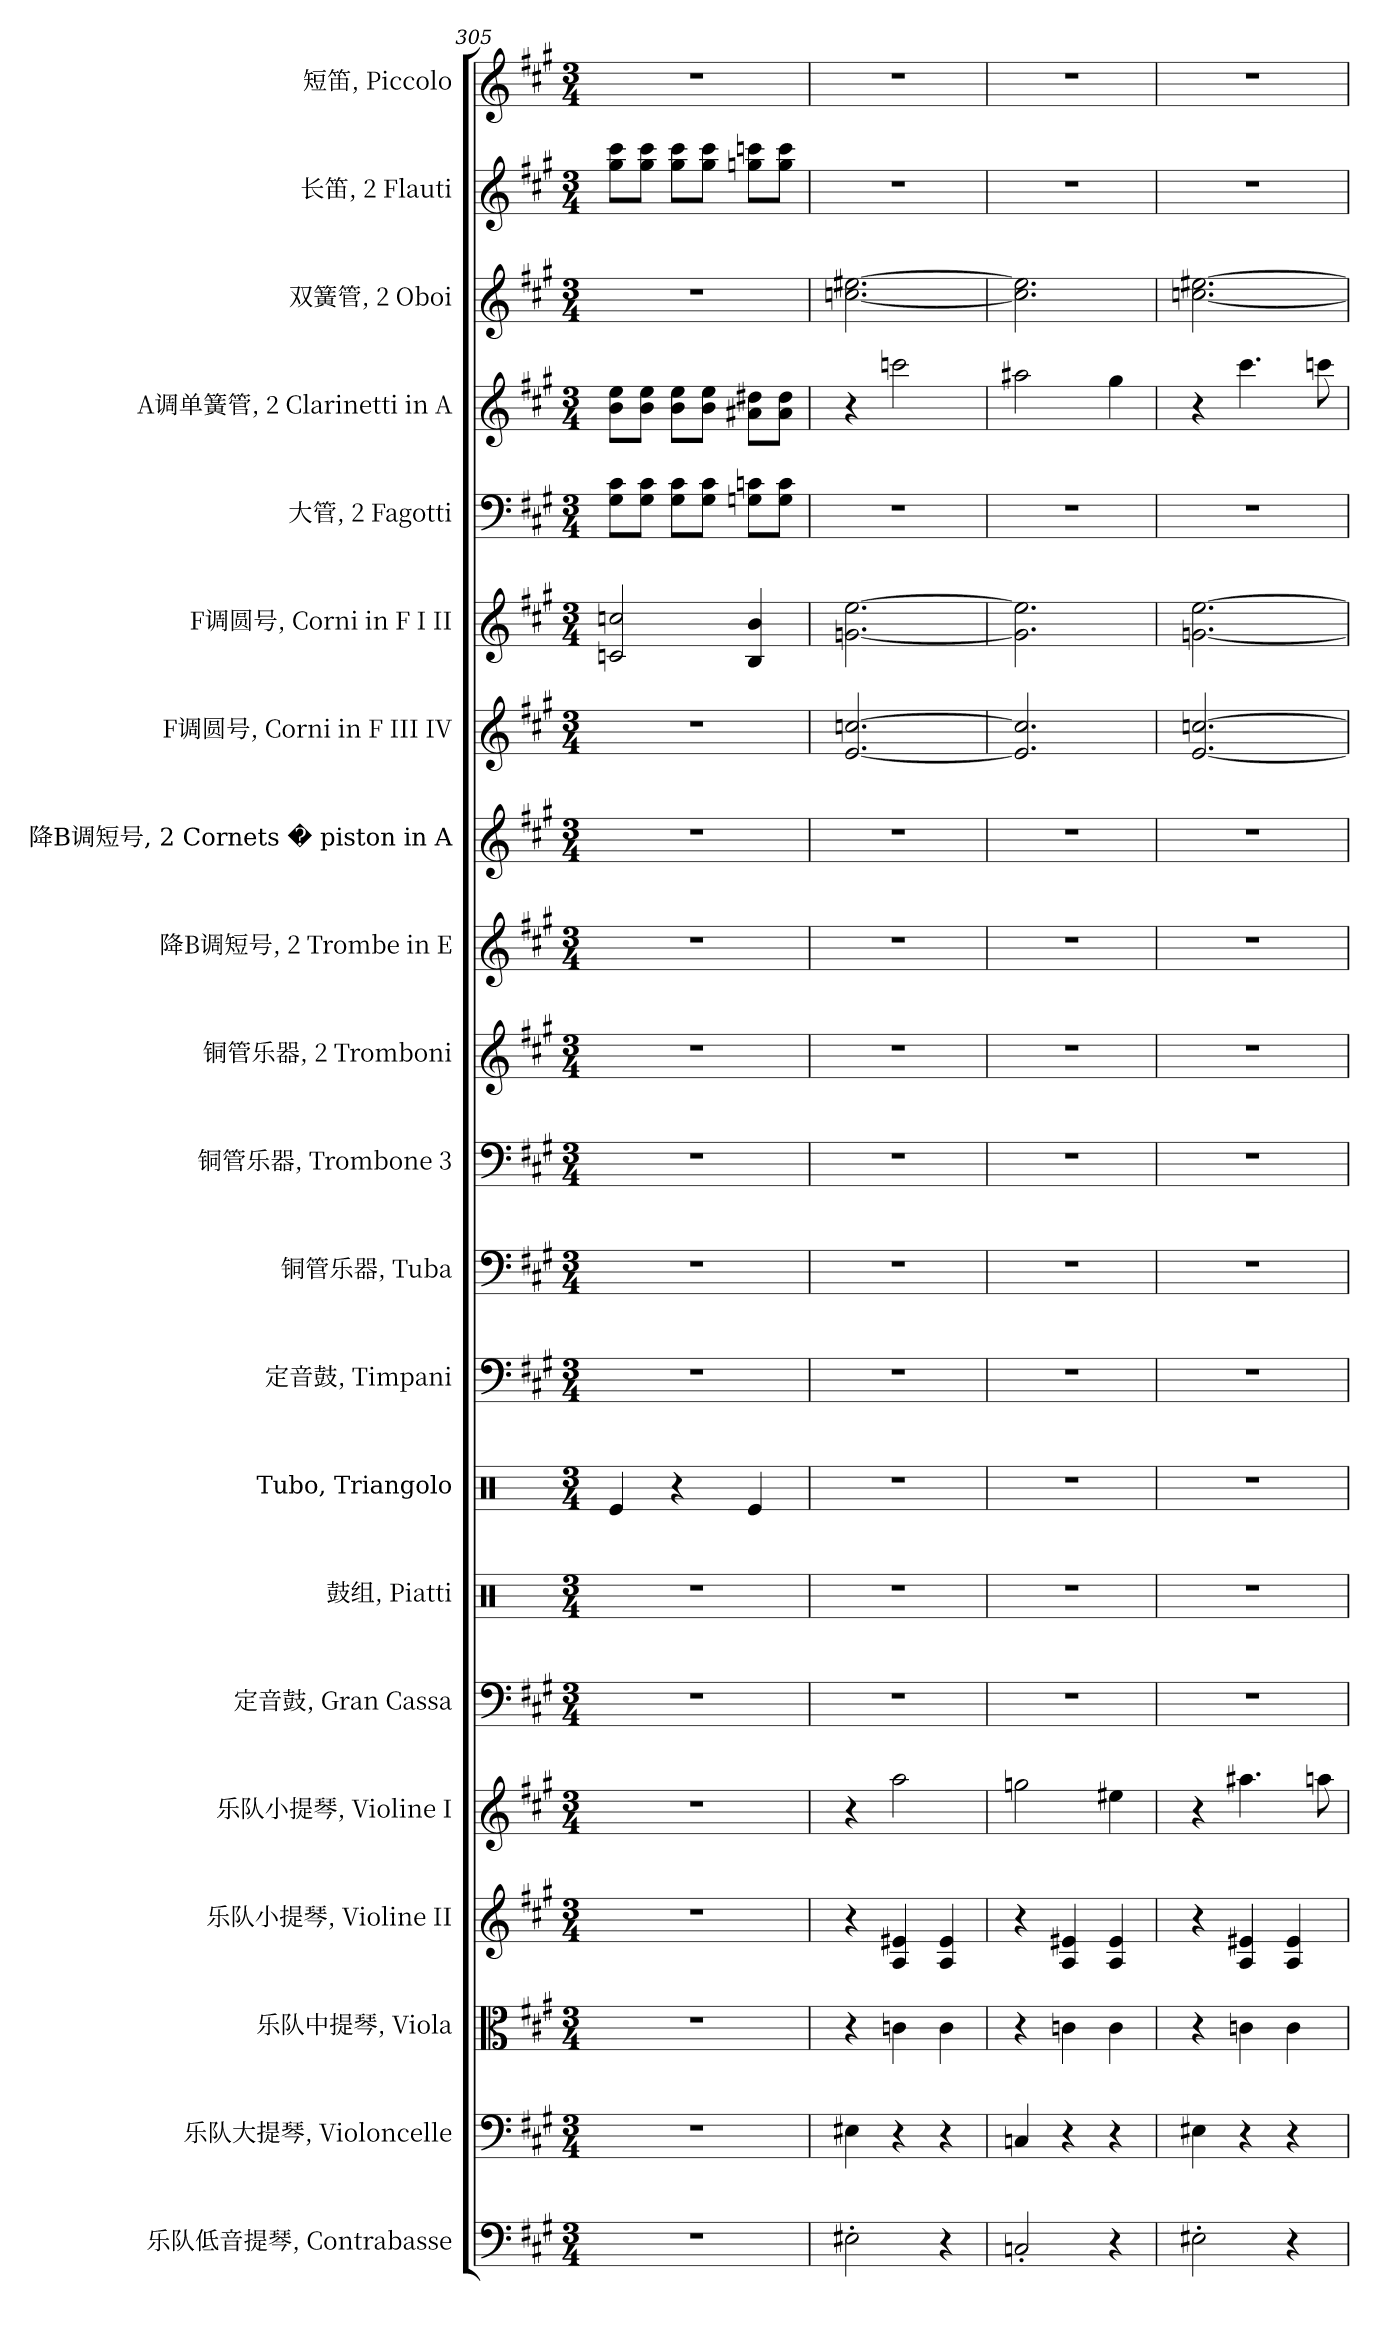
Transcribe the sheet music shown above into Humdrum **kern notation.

**kern	**kern	**kern	**kern	**kern	**kern	**kern	**kern	**kern	**kern	**kern	**kern	**kern	**kern	**kern	**kern	**kern	**kern	**kern	**kern	**kern
*part21	*part20	*part19	*part18	*part17	*part16	*part15	*part14	*part13	*part12	*part11	*part10	*part9	*part8	*part7	*part6	*part5	*part4	*part3	*part2	*part1
*staff21	*staff20	*staff19	*staff18	*staff17	*staff16	*staff15	*staff14	*staff13	*staff12	*staff11	*staff10	*staff9	*staff8	*staff7	*staff6	*staff5	*staff4	*staff3	*staff2	*staff1
*I"乐队低音提琴, Contrabasse	*I"乐队大提琴, Violoncelle	*I"乐队中提琴, Viola	*I"乐队小提琴, Violine II	*I"乐队小提琴, Violine I	*I"定音鼓, Gran Cassa	*I"鼓组, Piatti	*I"Tubo, Triangolo	*I"定音鼓, Timpani	*I"铜管乐器, Tuba	*I"铜管乐器, Trombone 3	*I"铜管乐器, 2 Tromboni	*I"降B调短号, 2 Trombe in E	*I"降B调短号, 2 Cornets � piston in A	*I"F调圆号, Corni in F III IV	*I"F调圆号, Corni in F I II	*I"大管, 2 Fagotti	*I"A调单簧管, 2 Clarinetti in A	*I"双簧管, 2 Oboi	*I"长笛, 2 Flauti	*I"短笛, Piccolo
*I'Cbs.	*	*	*	*	*	*	*I'Tu.	*I'Timp.	*	*	*	*	*I'B♭ Cnt.	*	*	*	*I'A Cl.	*I'Ob.	*I'Fl.	*I'Picc.
*clefF4	*clefF4	*clefC3	*clefG2	*clefG2	*clefF4	*clefX	*clefX	*clefF4	*clefF4	*clefF4	*clefG2	*clefG2	*clefG2	*clefG2	*clefG2	*clefF4	*clefG2	*clefG2	*clefG2	*clefG2
*ITrd7c12	*	*	*	*	*	*	*	*	*	*	*	*ITrd1c2	*ITrd1c2	*ITrd4c7	*ITrd4c7	*	*ITrd2c3	*	*	*ITrd-7c-12
*k[f#c#g#]	*k[f#c#g#]	*k[f#c#g#]	*k[f#c#g#]	*k[f#c#g#]	*k[f#c#g#]	*k[]	*k[]	*k[f#c#g#]	*k[f#c#g#]	*k[f#c#g#]	*k[f#c#g#]	*k[f#]	*k[f#]	*k[f#c#]	*k[f#c#]	*k[f#c#g#]	*k[f#c#g#d#a#e#]	*k[f#c#g#]	*k[f#c#g#]	*k[f#c#g#]
*M3/4	*M3/4	*M3/4	*M3/4	*M3/4	*M3/4	*M3/4	*M3/4	*M3/4	*M3/4	*M3/4	*M3/4	*M3/4	*M3/4	*M3/4	*M3/4	*M3/4	*M3/4	*M3/4	*M3/4	*M3/4
*MM200	*MM200	*MM200	*MM200	*MM200	*MM200	*MM200	*MM200	*MM200	*MM200	*MM200	*MM200	*MM200	*MM200	*MM200	*MM200	*MM200	*MM200	*MM200	*MM200	*MM200
=305	=305	=305	=305	=305	=305	=305	=305	=305	=305	=305	=305	=305	=305	=305	=305	=305	=305	=305	=305	=305
2.r	2.r	2.r	2.r	2.r	2.r	2.r	4Re/	2.r	2.r	2.r	2.r	2.r	2.r	2.r	2Fn/ 2fn/	8G#\ 8c#\L	8g#\ 8cc#\L	2.r	8gg#\ 8ccc#\L	2.r
.	.	.	.	.	.	.	.	.	.	.	.	.	.	.	.	8G#\ 8c#\J	8g#\ 8cc#\J	.	8gg#\ 8ccc#\J	.
.	.	.	.	.	.	.	4r	.	.	.	.	.	.	.	.	8G#\ 8c#\L	8g#\ 8cc#\L	.	8gg#\ 8ccc#\L	.
.	.	.	.	.	.	.	.	.	.	.	.	.	.	.	.	8G#\ 8c#\J	8g#\ 8cc#\J	.	8gg#\ 8ccc#\J	.
.	.	.	.	.	.	.	4Re/	.	.	.	.	.	.	.	4E/ 4e/	8Gn\ 8cn\L	8f##X\ 8b#X\L	.	8ggn\ 8cccn\L	.
.	.	.	.	.	.	.	.	.	.	.	.	.	.	.	.	8G\ 8c\J	8f##\ 8b#\J	.	8gg\ 8ccc\J	.
=306	=306	=306	=306	=306	=306	=306	=306	=306	=306	=306	=306	=306	=306	=306	=306	=306	=306	=306	=306	=306
*	*	*	*	*	*	*	*	*	*	*	*	*	*	*	*	*	*	*	*	*MM200
2EE#X'\	4E#X\	4r	4r	4r	2.r	2.r	2.r	2.r	2.r	2.r	2.r	2.r	2.r	[2.A/ [2.fn/	[2.cn\ [2.a\	2.r	4r	[2.ccn\ [2.ee#X\	2.r	2.r
.	4r	4cn\	4A/ 4e#X/	2aa\	.	.	.	.	.	.	.	.	.	.	.	.	2aan\	.	.	.
4r	4r	4c\	4A/ 4e#/	.	.	.	.	.	.	.	.	.	.	.	.	.	.	.	.	.
=307	=307	=307	=307	=307	=307	=307	=307	=307	=307	=307	=307	=307	=307	=307	=307	=307	=307	=307	=307	=307
*	*	*	*	*	*	*	*	*	*	*	*	*	*	*	*	*	*	*	*	*MM200
2CCn'/	4Cn/	4r	4r	2ggn\	2.r	2.r	2.r	2.r	2.r	2.r	2.r	2.r	2.r	2.A/] 2.f/]	2.c\] 2.a\]	2.r	2ff##X\	2.cc\] 2.ee#\]	2.r	2.r
.	4r	4cn\	4A/ 4e#X/	.	.	.	.	.	.	.	.	.	.	.	.	.	.	.	.	.
4r	4r	4c\	4A/ 4e#/	4ee#X\	.	.	.	.	.	.	.	.	.	.	.	.	4ee#\	.	.	.
!!LO:PB:g=z
=308	=308	=308	=308	=308	=308	=308	=308	=308	=308	=308	=308	=308	=308	=308	=308	=308	=308	=308	=308	=308
*	*	*	*	*	*	*	*	*	*	*	*	*	*	*	*	*	*	*	*	*MM200
2EE#X'\	4E#X\	4r	4r	4r	2.r	2.r	2.r	2.r	2.r	2.r	2.r	2.r	2.r	[2.A/ [2.fn/	[2.cn\ [2.a\	2.r	4r	[2.ccn\ [2.ee#X\	2.r	2.r
.	4r	4cn\	4A/ 4e#X/	4.aa#X\	.	.	.	.	.	.	.	.	.	.	.	.	4.aa#\	.	.	.
4r	4r	4c\	4A/ 4e#/	.	.	.	.	.	.	.	.	.	.	.	.	.	.	.	.	.
.	.	.	.	8aan\	.	.	.	.	.	.	.	.	.	.	.	.	8aan\	.	.	.
=	=	=	=	=	=	=	=	=	=	=	=	=	=	=	=	=	=	=	=	=
*-	*-	*-	*-	*-	*-	*-	*-	*-	*-	*-	*-	*-	*-	*-	*-	*-	*-	*-	*-	*-
